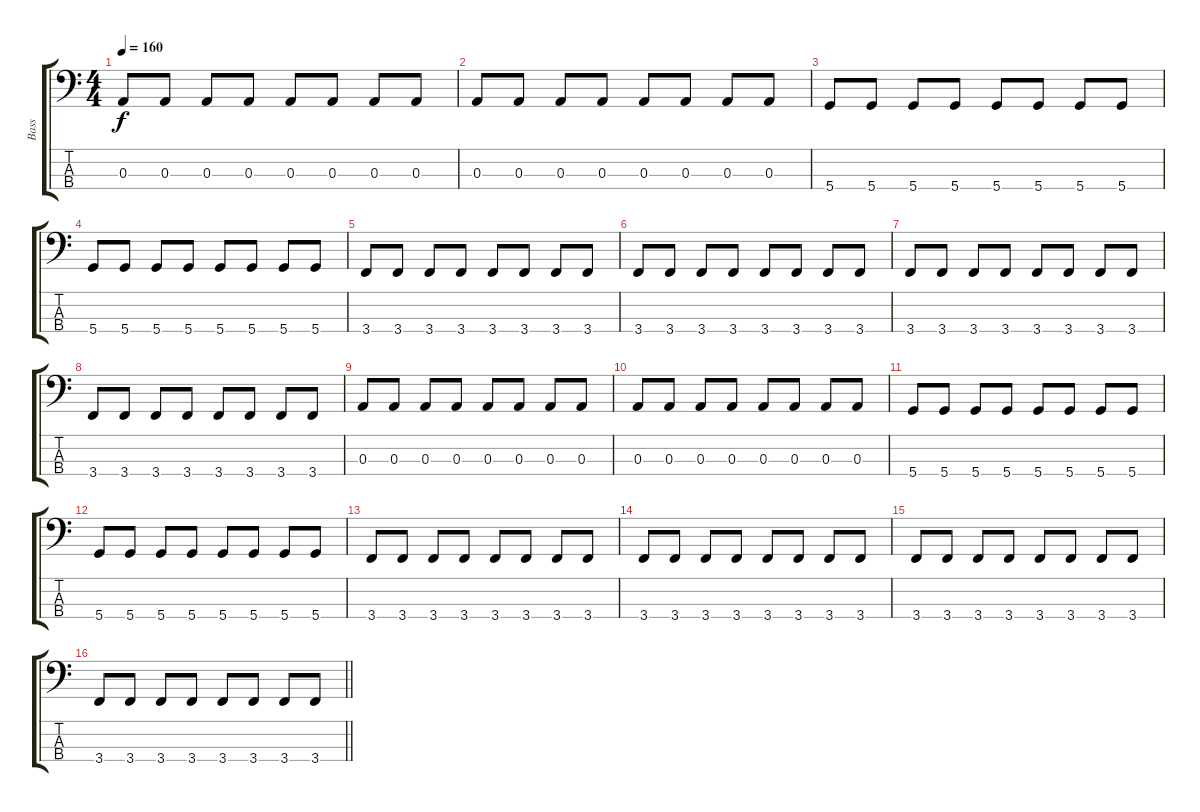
\track ("Bass" "Bass") {instrument electricbasspick}
\staff {score tabs}
\tuning (G2 D2 A1 D1) {hide}
\ts (4 4)
\tempo 160
\clef f4
\ks c
0.3.8{dy f} 0.3.8 0.3.8 0.3.8 0.3.8 0.3.8 0.3.8 0.3.8 |
0.3.8 0.3.8 0.3.8 0.3.8 0.3.8 0.3.8 0.3.8 0.3.8 |
5.4.8 5.4.8 5.4.8 5.4.8 5.4.8 5.4.8 5.4.8 5.4.8 |
5.4.8 5.4.8 5.4.8 5.4.8 5.4.8 5.4.8 5.4.8 5.4.8 |
3.4.8 3.4.8 3.4.8 3.4.8 3.4.8 3.4.8 3.4.8 3.4.8 |
3.4.8 3.4.8 3.4.8 3.4.8 3.4.8 3.4.8 3.4.8 3.4.8 |
3.4.8 3.4.8 3.4.8 3.4.8 3.4.8 3.4.8 3.4.8 3.4.8 |
3.4.8 3.4.8 3.4.8 3.4.8 3.4.8 3.4.8 3.4.8 3.4.8 |
0.3.8 0.3.8 0.3.8 0.3.8 0.3.8 0.3.8 0.3.8 0.3.8 |
0.3.8 0.3.8 0.3.8 0.3.8 0.3.8 0.3.8 0.3.8 0.3.8 |
5.4.8 5.4.8 5.4.8 5.4.8 5.4.8 5.4.8 5.4.8 5.4.8 |
5.4.8 5.4.8 5.4.8 5.4.8 5.4.8 5.4.8 5.4.8 5.4.8 |
3.4.8 3.4.8 3.4.8 3.4.8 3.4.8 3.4.8 3.4.8 3.4.8 |
3.4.8 3.4.8 3.4.8 3.4.8 3.4.8 3.4.8 3.4.8 3.4.8 |
3.4.8 3.4.8 3.4.8 3.4.8 3.4.8 3.4.8 3.4.8 3.4.8 |
\barLineRight lightlight
3.4.8 3.4.8 3.4.8 3.4.8 3.4.8 3.4.8 3.4.8 3.4.8
